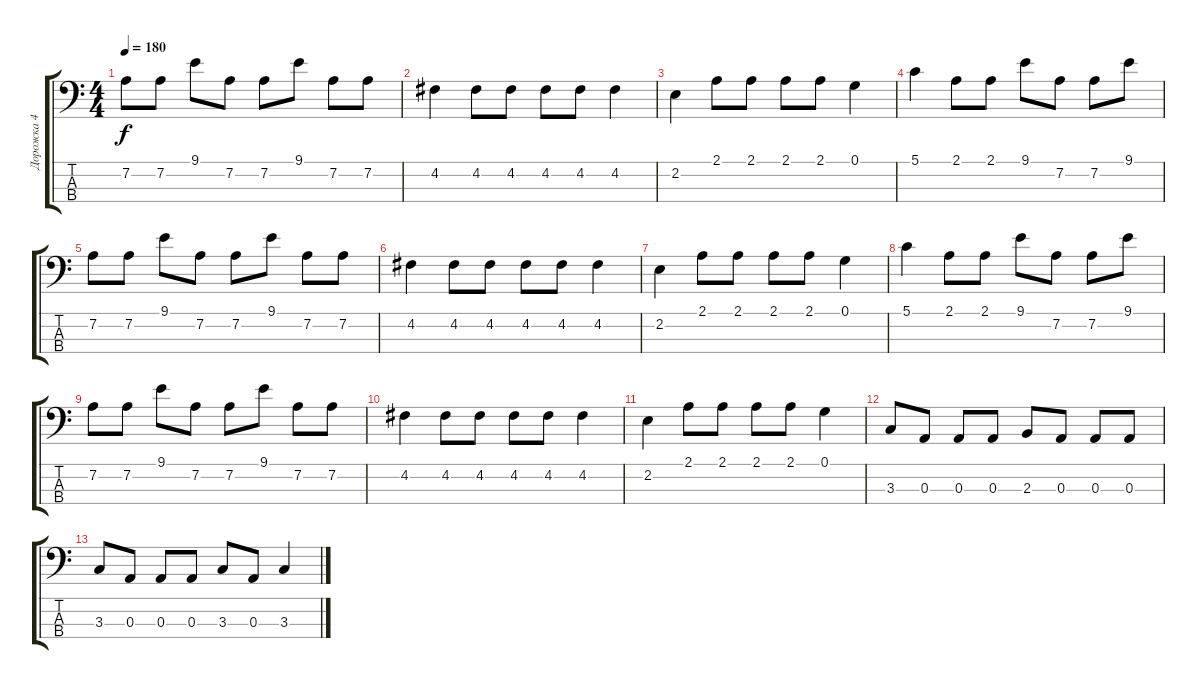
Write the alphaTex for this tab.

\track ("Дорожка 4" "Дорожка 4") {instrument electricbassfinger}
\staff {score tabs}
\tuning (G2 D2 A1 E1) {hide}
\ts (4 4)
\tempo 180
\clef f4
\ks c
7.2.8{dy f} 7.2.8 9.1.8 7.2.8 7.2.8 9.1.8 7.2.8 7.2.8 |
4.2.4 4.2.8 4.2.8 4.2.8 4.2.8 4.2.4 |
2.2.4 2.1.8 2.1.8 2.1.8 2.1.8 0.1.4 |
5.1.4 2.1.8 2.1.8 9.1.8 7.2.8 7.2.8 9.1.8 |
7.2.8 7.2.8 9.1.8 7.2.8 7.2.8 9.1.8 7.2.8 7.2.8 |
4.2.4 4.2.8 4.2.8 4.2.8 4.2.8 4.2.4 |
2.2.4 2.1.8 2.1.8 2.1.8 2.1.8 0.1.4 |
5.1.4 2.1.8 2.1.8 9.1.8 7.2.8 7.2.8 9.1.8 |
7.2.8 7.2.8 9.1.8 7.2.8 7.2.8 9.1.8 7.2.8 7.2.8 |
4.2.4 4.2.8 4.2.8 4.2.8 4.2.8 4.2.4 |
2.2.4 2.1.8 2.1.8 2.1.8 2.1.8 0.1.4 |
3.3.8 0.3.8 0.3.8 0.3.8 2.3.8 0.3.8 0.3.8 0.3.8 |
3.3.8 0.3.8 0.3.8 0.3.8 3.3.8 0.3.8 3.3.4
